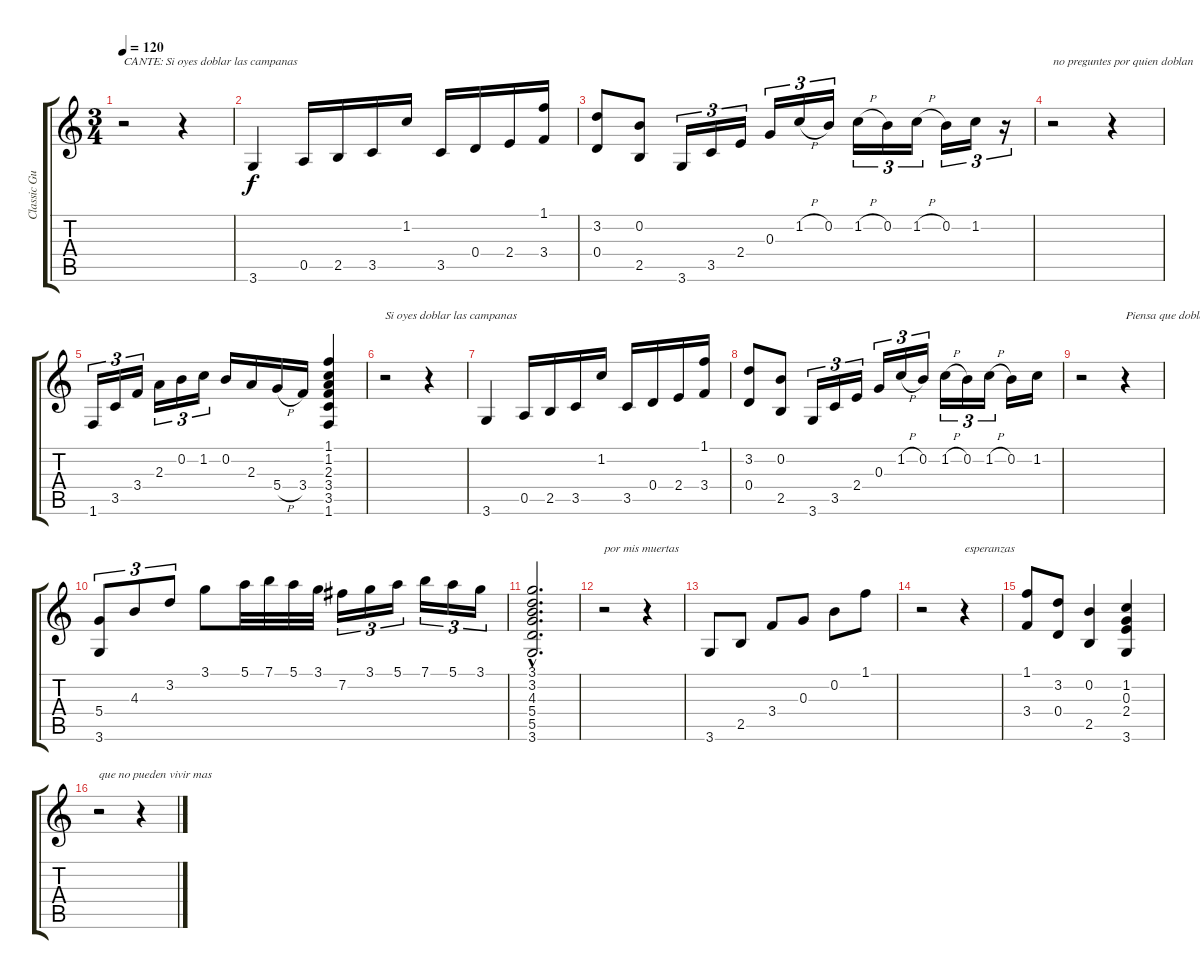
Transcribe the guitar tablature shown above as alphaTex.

\track ("Classic Guitar" "Classic Gu") {instrument acousticguitarnylon}
\staff {score tabs}
\tuning (E4 B3 G3 D3 A2 E2) {hide}
\ts (3 4)
\tempo 120
\clef g2
\ks c
r.2{txt "CANTE: Si oyes doblar las campanas" dy f} r.4 |
3.6.4 0.5.16 2.5.16 3.5.16 1.2.16 3.5.16 0.4.16 2.4.16 (1.1 3.4).16 |
(3.2 0.4).8 (0.2 2.5).8 3.6.16{tu (3 2)} 3.5.16{tu (3 2)} 2.4.16{tu (3 2)} 0.3.16{tu (3 2)} 1.2{h}.16{tu (3 2)} 0.2.16{tu (3 2)} 1.2{h}.16{tu (3 2)} 0.2.16{tu (3 2)} 1.2{h}.16{tu (3 2)} 0.2.16{tu (3 2)} 1.2.16{tu (3 2)} r.16{tu (3 2)} |
r.2{txt "no preguntes por quien doblan"} r.4 |
1.6.16{tu (3 2)} 3.5.16{tu (3 2)} 3.4.16{tu (3 2)} 2.3.16{tu (3 2)} 0.2.16{tu (3 2)} 1.2.16{tu (3 2)} 0.2.16 2.3.16 5.4{h}.16 3.4.16 (1.1 1.2 2.3 3.4 3.5 1.6).4 |
r.2{txt "Si oyes doblar las campanas"} r.4 |
3.6.4 0.5.16 2.5.16 3.5.16 1.2.16 3.5.16 0.4.16 2.4.16 (1.1 3.4).16 |
(3.2 0.4).8 (0.2 2.5).8 3.6.16{tu (3 2)} 3.5.16{tu (3 2)} 2.4.16{tu (3 2)} 0.3.16{tu (3 2)} 1.2{h}.16{tu (3 2)} 0.2.16{tu (3 2)} 1.2{h}.16{tu (3 2)} 0.2.16{tu (3 2)} 1.2{h}.16{tu (3 2)} 0.2.16 1.2.16 |
r.2 r.4{txt "Piensa que doblando estan"} |
(5.4 3.6).8{tu (3 2)} 4.3.8{tu (3 2)} 3.2.8{tu (3 2)} 3.1.8 5.1.32 7.1.32 5.1.32 3.1.32 7.2.16{tu (3 2)} 3.1.16{tu (3 2)} 5.1.16{tu (3 2)} 7.1.16{tu (3 2)} 5.1.16{tu (3 2)} 3.1.16{tu (3 2)} |
(3.1{hac} 3.2{hac} 4.3{hac} 5.4{hac} 5.5{hac} 3.6{hac}).2{d} |
r.2{txt "por mis muertas"} r.4 |
3.6.8 2.5.8 3.4.8 0.3.8 0.2.8 1.1.8 |
r.2 r.4{txt "esperanzas"} |
(1.1 3.4).8 (3.2 0.4).8 (0.2 2.5).4 (1.2 0.3 2.4 3.6).4 |
r.2{txt "que no pueden vivir mas"} r.4
